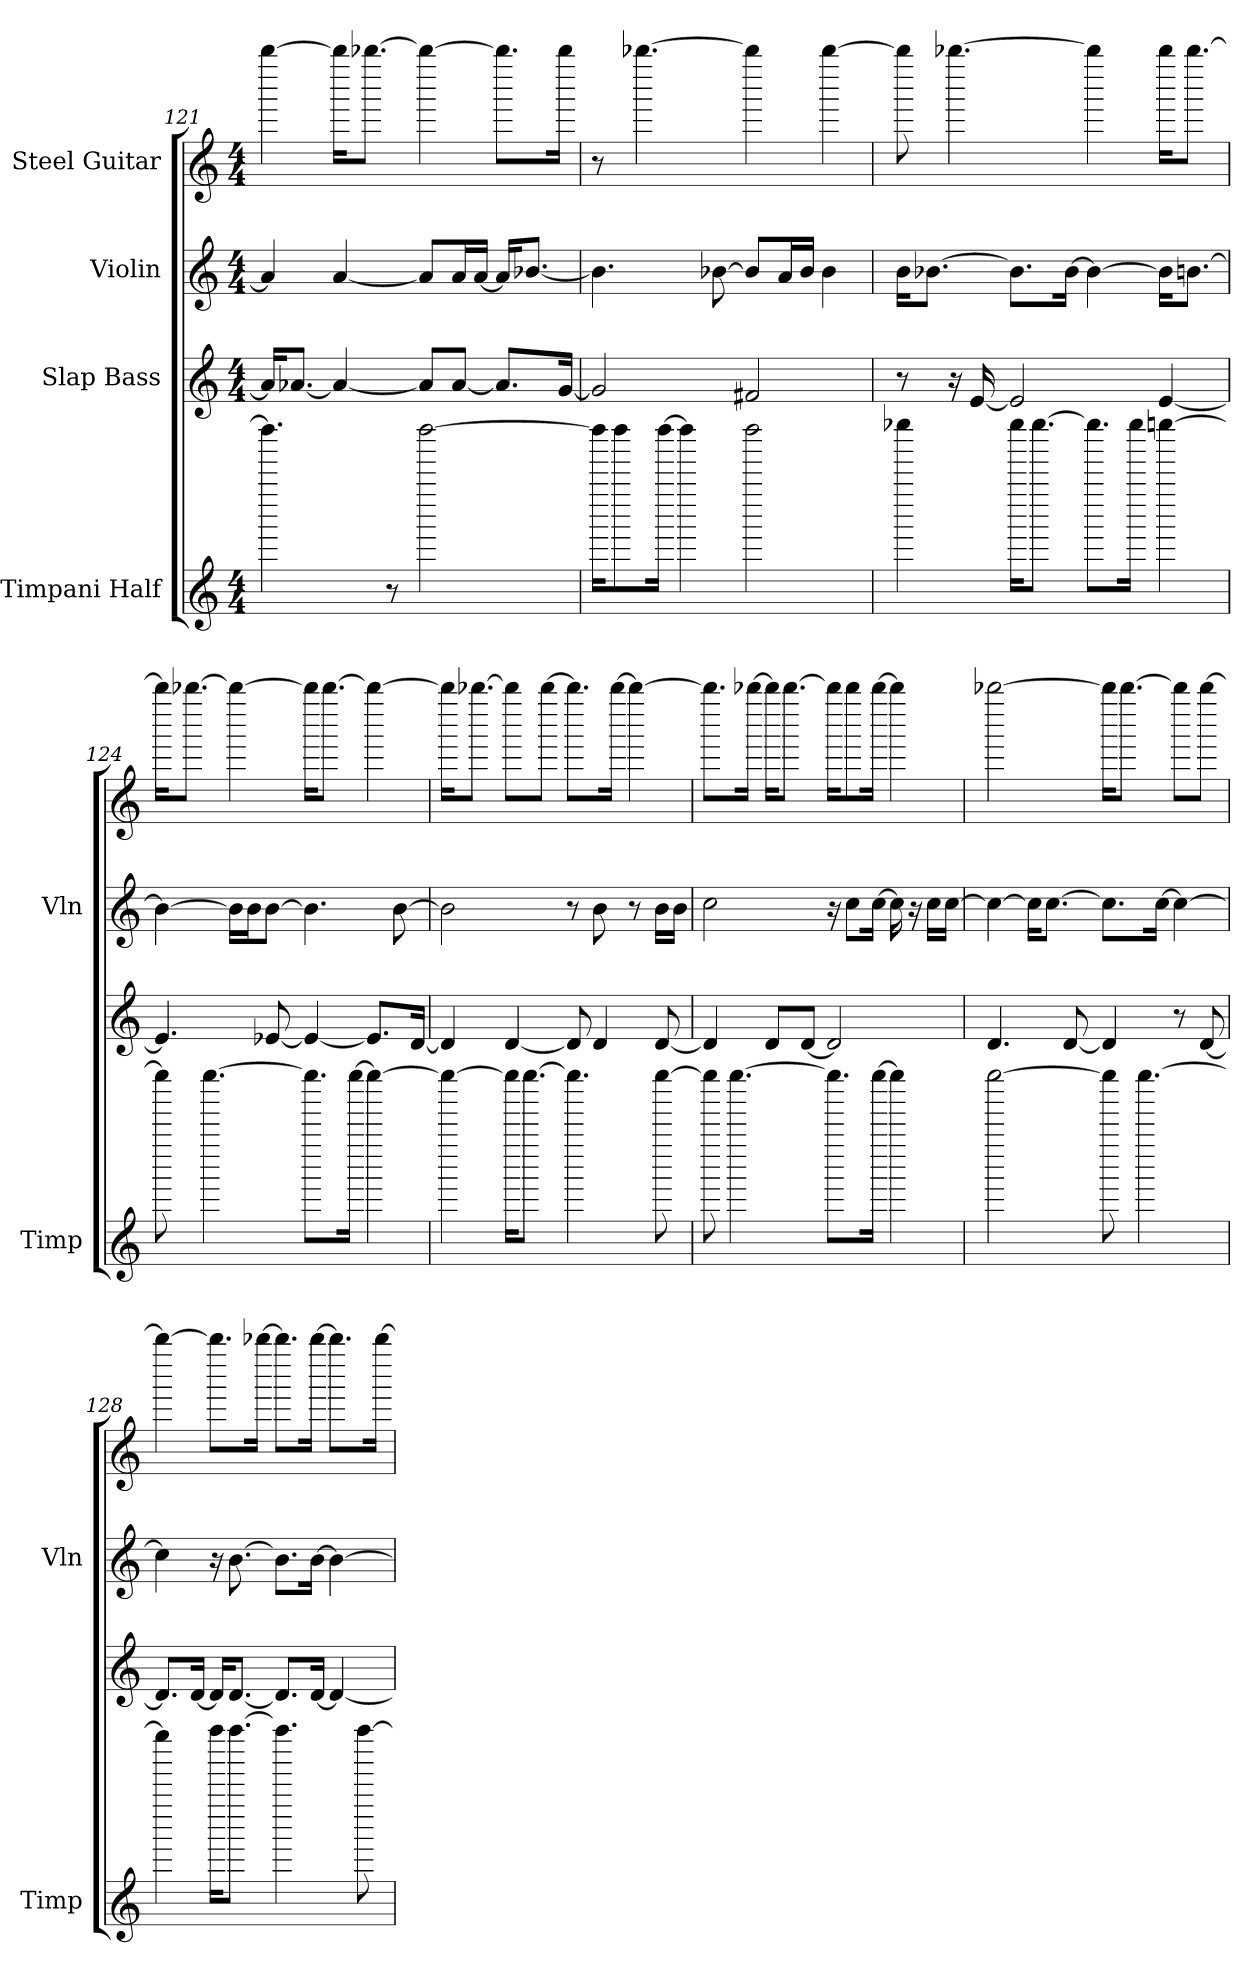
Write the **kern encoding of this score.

**kern	**kern	**kern	**kern
*part4	*part3	*part2	*part1
*staff4	*staff3	*staff2	*staff1
*I"Timpani Half	*I"Slap Bass	*I"Violin	*I"Steel Guitar
*I'Timp	*	*I'Vln	*
*clefG2	*clefG2	*clefG2	*clefG2
*M4/4	*M4/4	*M4/4	*M4/4
=121	=121	=121	=121
4.dddddd]	16aKL]	4a]	[4bbbb
.	[8.a-J	.	.
.	4a-_	[4a	16bbbbKL]
.	.	.	[8.bbbb-J
8r	.	.	.
[2dddddd	8a-L]	8aL]	4bbbb-_
.	[8a-J	16aL	.
.	.	[16aJJ	.
.	8.a-L]	16aKL]	8.bbbb-L]
.	.	[8.b-J	.
.	[16gJk	.	16bbbb-Jk
=122	=122	=122	=122
16ddddddKL]	2g]	4.b-]	8r
8dddddd	.	.	.
.	.	.	[4.bbbb-
[16ddddddJk	.	.	.
4dddddd]	.	.	.
.	.	[8b-	.
2dddddd	2f#	8b-L]	4bbbb-]
.	.	16aL	.
.	.	16b-JJ	.
.	.	4b-	[4bbbb-
=123	=123	=123	=123
4eeeeee-	8r	16bKL	8bbbb-]
.	.	[8.b-J	.
.	16r	.	[4.bbbb-
.	[16e	.	.
16eeeeee-KL	2e]	8.b-L]	.
[8.eeeeee-J	.	.	.
.	.	[16b-Jk	.
8.eeeeee-L]	.	4b-_	4bbbb-]
16eeeeee-Jk	.	.	.
[4eeeeee	[4e	16b-KL]	16bbbb-KL
.	.	[8.bJ	[8.bbbb-J
=124	=124	=124	=124
8eeeeee]	4.e]	4b_	16bbbb-KL]
.	.	.	[8.bbbb-J
[4.eeeeee	.	.	.
.	.	16bLL]	4bbbb-_
.	.	16bJ	.
.	[8e-	[8bJ	.
8.eeeeeeL]	4e-_	4.b]	16bbbb-KL]
.	.	.	[8.bbbb-J
[16eeeeeeJk	.	.	.
4eeeeee_	8.e-L]	.	4bbbb-_
.	.	[8b	.
.	[16dJk	.	.
=125	=125	=125	=125
4eeeeee_	4d]	2b]	16bbbb-KL]
.	.	.	[8.bbbb-J
16eeeeeeKL]	[4d	.	8bbbb-L]
[8.eeeeeeJ	.	.	.
.	.	.	[8bbbb-J
4.eeeeee]	8d]	8r	8.bbbb-L]
.	4d	8b	.
.	.	.	[16bbbb-Jk
.	.	8r	4bbbb-_
[8eeeeee	[8d	16bLL	.
.	.	16bJJ	.
=126	=126	=126	=126
8eeeeee]	4d]	2cc	8.bbbb-L]
[4.eeeeee	.	.	.
.	.	.	[16bbbb-Jk
.	8dL	.	16bbbb-KL]
.	.	.	[8.bbbb-J
.	[8dJ	.	.
8.eeeeeeL]	2d]	16r	16bbbb-KL]
.	.	8ccL	8bbbb-
[16eeeeeeJk	.	[16ccJk	[16bbbb-Jk
4eeeeee]	.	16cc]	4bbbb-]
.	.	16r	.
.	.	16ccLL	.
.	.	[16ccJJ	.
=127	=127	=127	=127
[2eeeeee	4.d	4cc_	[2bbbb-
.	.	16ccKL]	.
.	.	[8.ccJ	.
.	[8d	.	.
8eeeeee]	4d]	8.ccL]	16bbbb-KL]
.	.	.	[8.bbbb-J
[4.eeeeee	.	.	.
.	.	[16ccJk	.
.	8r	4cc_	8bbbb-L]
.	[8d	.	[8bbbb-J
=128	=128	=128	=128
4eeeeee]	8.dL]	4cc]	4bbbb-_
.	[16dJk	.	.
16ffffffKL	16dKL]	16r	8.bbbb-L]
[8.ffffffJ	[8.dJ	[8.b	.
.	.	.	[16bbbb-Jk
4.ffffff]	8.dL]	8.bL]	8.bbbb-L]
.	[16dJk	[16bJk	[16bbbb-Jk
.	4d_	4b_	8.bbbb-L]
[8ffffff	.	.	.
.	.	.	[16bbbb-Jk
=	=	=	=
*-	*-	*-	*-
